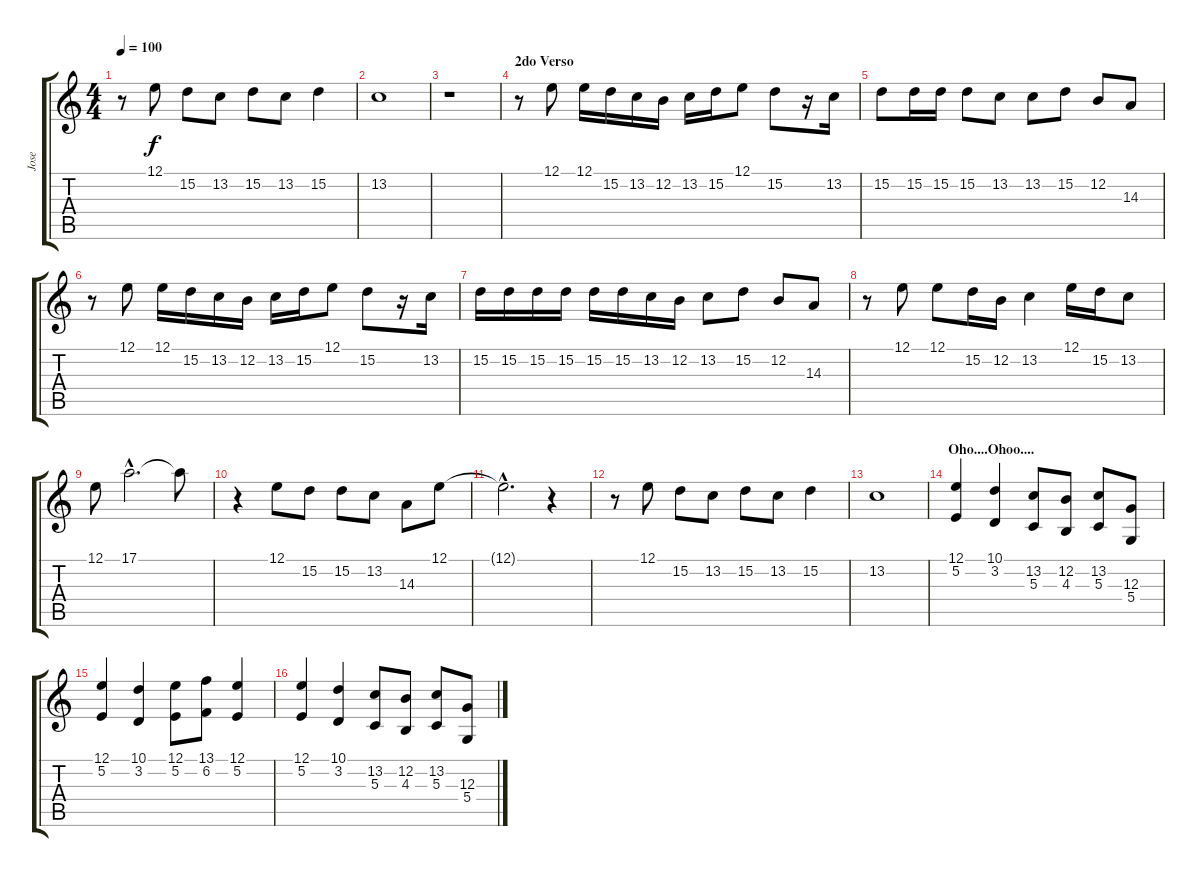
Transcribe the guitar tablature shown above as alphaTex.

\track ("Jose" "Jose") {instrument lead6voice}
\staff {score tabs}
\tuning (E4 B3 G3 D3 A2 E2) {hide}
\ts (4 4)
\tempo 100
\clef g2
\ks c
r.8{dy f} 12.1.8 15.2.8 13.2.8 15.2.8 13.2.8 15.2.4 |
13.2.1 |
r.1 |
\section ("" "2do Verso")
r.8 12.1.8 12.1.16 15.2.16 13.2.16 12.2.16 13.2.16 15.2.16 12.1.8 15.2.8 r.16 13.2.16 |
15.2.8 15.2.16 15.2.16 15.2.8 13.2.8 13.2.8 15.2.8 12.2.8 14.3.8 |
r.8 12.1.8 12.1.16 15.2.16 13.2.16 12.2.16 13.2.16 15.2.16 12.1.8 15.2.8 r.16 13.2.16 |
15.2.16 15.2.16 15.2.16 15.2.16 15.2.16 15.2.16 13.2.16 12.2.16 13.2.8 15.2.8 12.2.8 14.3.8 |
r.8 12.1.8 12.1.8 15.2.16 12.2.16 13.2.4 12.1.16 15.2.16 13.2.8 |
12.1.8 17.1{hac}.2{d} 17.1{t}.8 |
r.4 12.1.8 15.2.8 15.2.8 13.2.8 14.3.8 12.1.8 |
12.1{hac t}.2{d} r.4 |
r.8 12.1.8 15.2.8 13.2.8 15.2.8 13.2.8 15.2.4 |
13.2.1 |
\section ("" "Oho....Ohoo....")
(12.1 5.2).4{instrument stringensemble1} (10.1 3.2).4 (13.2 5.3).8 (12.2 4.3).8 (13.2 5.3).8 (12.3 5.4).8 |
(12.1 5.2).4 (10.1 3.2).4 (12.1 5.2).8 (13.1 6.2).8 (12.1 5.2).4 |
(12.1 5.2).4 (10.1 3.2).4 (13.2 5.3).8 (12.2 4.3).8 (13.2 5.3).8 (12.3 5.4).8
